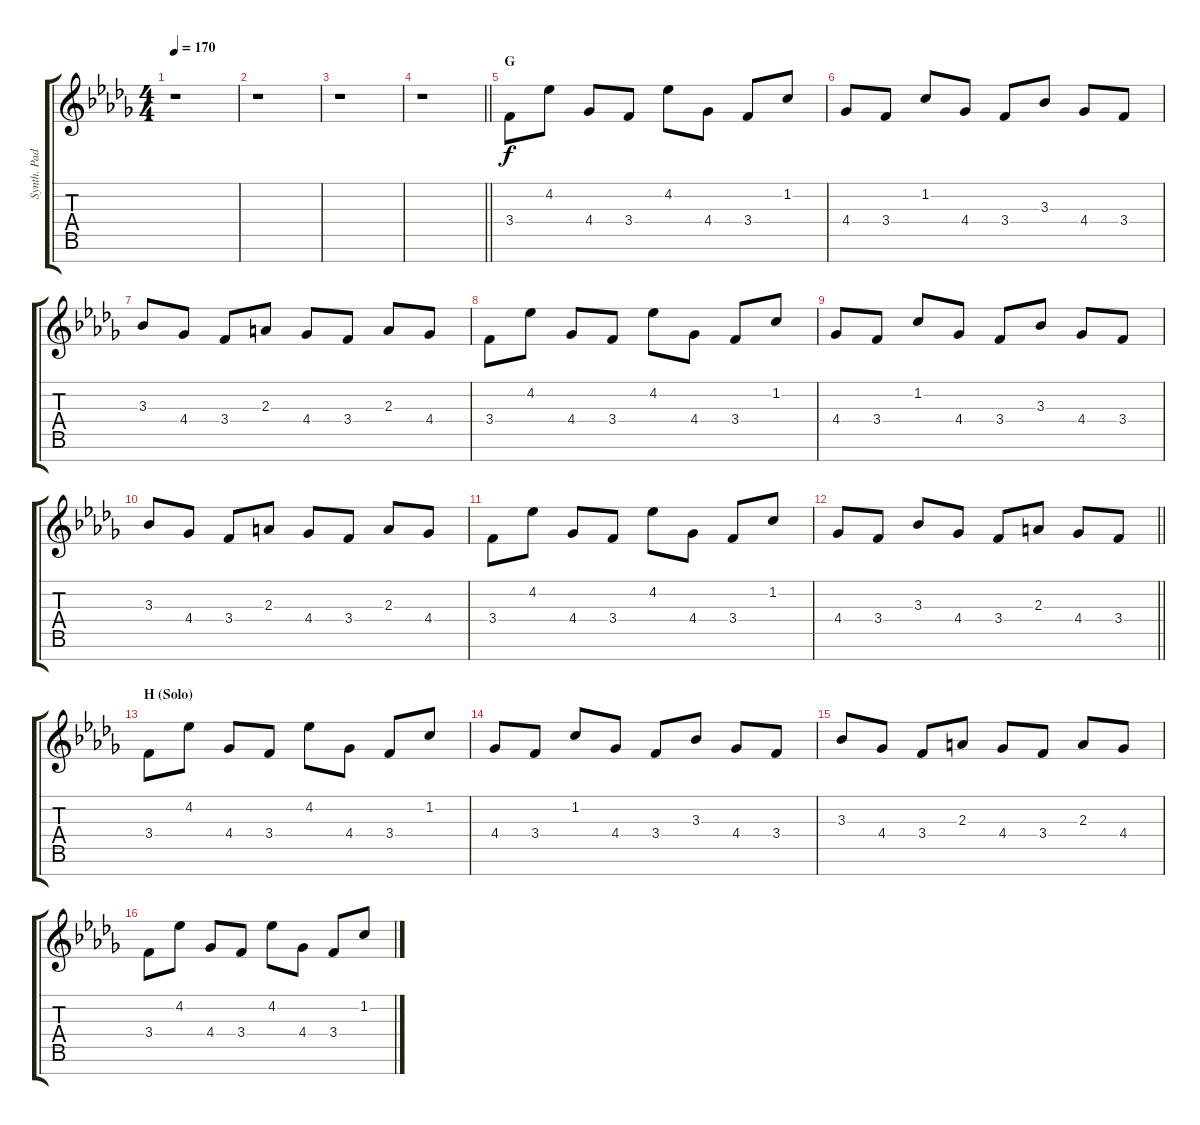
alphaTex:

\track ("Synth. Pad II" "Synth. Pad") {instrument fx5brightness}
\staff {score tabs}
\tuning (E5 B4 G4 D4 A3 E3 B2) {hide}
\ts (4 4)
\tempo 170
\clef g2
\ks db
r.1{dy f} |
r.1 |
r.1 |
\barLineRight lightlight
r.1 |
\section ("" "G")
3.4.8 4.2.8 4.4.8 3.4.8 4.2.8 4.4.8 3.4.8 1.2.8 |
4.4.8 3.4.8 1.2.8 4.4.8 3.4.8 3.3.8 4.4.8 3.4.8 |
3.3.8 4.4.8 3.4.8 2.3.8 4.4.8 3.4.8 2.3.8 4.4.8 |
3.4.8 4.2.8 4.4.8 3.4.8 4.2.8 4.4.8 3.4.8 1.2.8 |
4.4.8 3.4.8 1.2.8 4.4.8 3.4.8 3.3.8 4.4.8 3.4.8 |
3.3.8 4.4.8 3.4.8 2.3.8 4.4.8 3.4.8 2.3.8 4.4.8 |
3.4.8 4.2.8 4.4.8 3.4.8 4.2.8 4.4.8 3.4.8 1.2.8 |
\barLineRight lightlight
4.4.8 3.4.8 3.3.8 4.4.8 3.4.8 2.3.8 4.4.8 3.4.8 |
\section ("" "H (Solo)")
3.4.8 4.2.8 4.4.8 3.4.8 4.2.8 4.4.8 3.4.8 1.2.8 |
4.4.8 3.4.8 1.2.8 4.4.8 3.4.8 3.3.8 4.4.8 3.4.8 |
3.3.8 4.4.8 3.4.8 2.3.8 4.4.8 3.4.8 2.3.8 4.4.8 |
3.4.8 4.2.8 4.4.8 3.4.8 4.2.8 4.4.8 3.4.8 1.2.8
